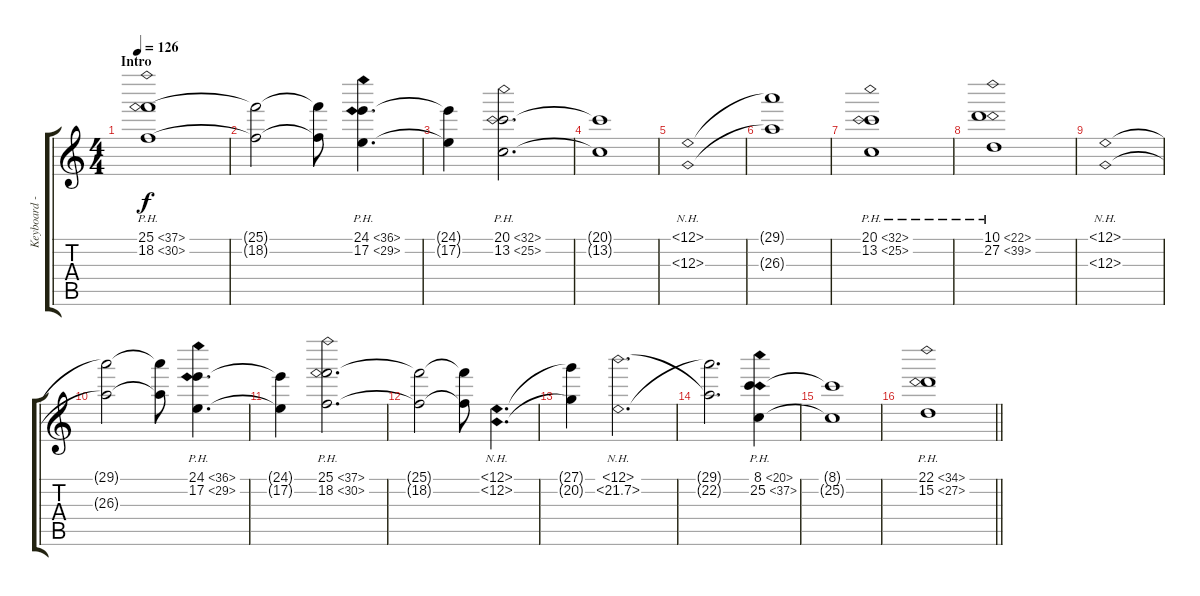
\track ("Keyboard - Ioanna" "Keyboard -") {instrument stringensemble1}
\staff {score tabs}
\tuning (E4 B3 G3 D3 A2 E2) {hide}
\ts (4 4)
\section ("" "Intro")
\tempo 126
\clef g2
\ks c
(25.1{ph 12} 18.2{ph 12}).1{dy f instrument stringensemble1} |
(25.1{t} 18.2{t}).2 (25.1{t} 18.2{t}).8 (24.1{ph 12} 17.2{ph 12}).4{d} |
(24.1{t} 17.2{t}).4 (20.1{ph 12} 13.2{ph 12}).2{d} |
(20.1{t} 13.2{t}).1 |
(29.1{nh} 26.3{nh}).1 |
(29.1{t} 26.3{t}).1 |
(20.1{ph 12} 13.2{ph 12}).1 |
(10.1{ph 12} 27.2{ph 12}).1 |
(29.1{nh} 26.3{nh}).1 |
(29.1{t} 26.3{t}).2 (29.1{t} 26.3{t}).8 (24.1{ph 12} 17.2{ph 12}).4{d} |
(24.1{t} 17.2{t}).4 (25.1{ph 12} 18.2{ph 12}).2{d} |
(25.1{t} 18.2{t}).2 (25.1{t} 18.2{t}).8 (27.1{nh} 20.2{nh}).4{d} |
(27.1{t} 20.2{t}).4 (29.1{nh} 22.2{nh}).2{d} |
(29.1{t} 22.2{t}).2{d} (8.1{ph 12} 25.2{ph 12}).4 |
(8.1{t} 25.2{t}).1 |
\barLineRight lightlight
(22.1{ph 12} 15.2{ph 12}).1
